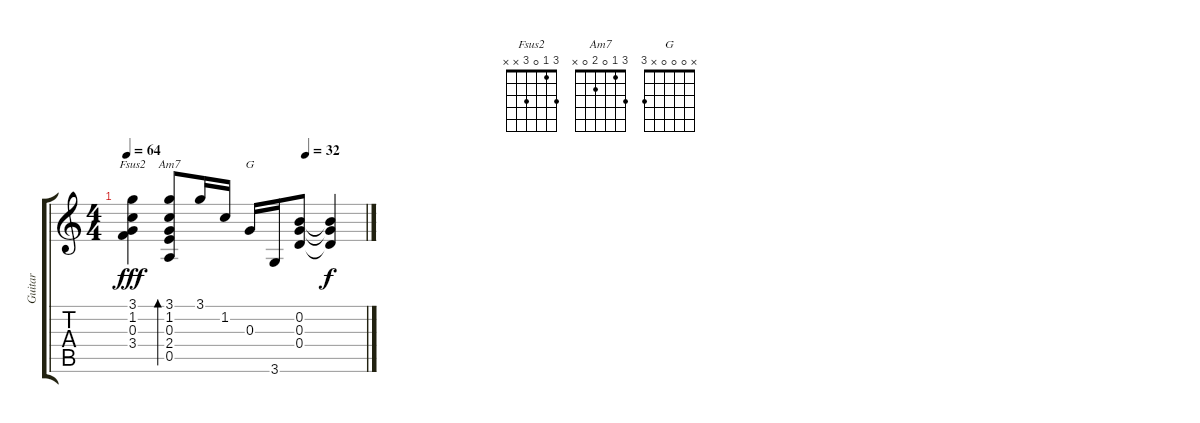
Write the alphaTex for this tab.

\track ("Guitar" "Guitar") {instrument electricguitarclean}
\staff {score tabs}
\tuning (E4 B3 G3 D3 A2 E2) {hide}
\chord ("Fsus2" 3 1 0 3 x x)
\chord ("Am7" 3 1 0 2 0 x)
\chord ("G" x 0 0 0 x 3)
\ts (4 4)
\tempo 64
\tempo (32 0.75)
\clef g2
\ks c
(3.1 1.2 0.3 3.4).4{ch "Fsus2" dy fff} (3.1 1.2 0.3 2.4 0.5).8{bd 120 ch "Am7"} 3.1.16 1.2.16 0.3.16{ch "G"} 3.6.16 (0.2 0.3 0.4).8 (0.2{t} 0.3{t} 0.4{t}).4{dy f}
